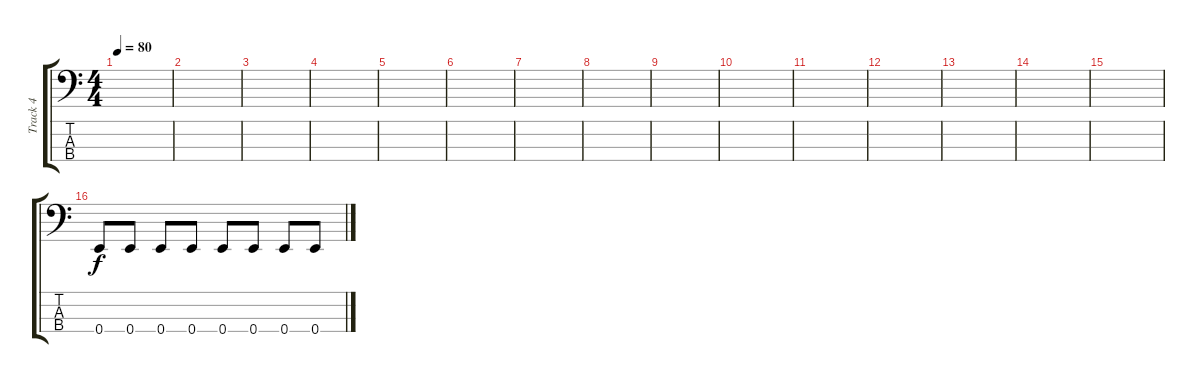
\track ("Track 4" "Track 4") {instrument acousticbass}
\staff {score tabs}
\tuning (G2 D2 A1 E1) {hide}
\ts (4 4)
\tempo 80
\clef f4
\ks c
|
|
|
|
|
|
|
|
|
|
|
|
|
|
|
0.4.8 0.4.8 0.4.8 0.4.8 0.4.8 0.4.8 0.4.8 0.4.8
